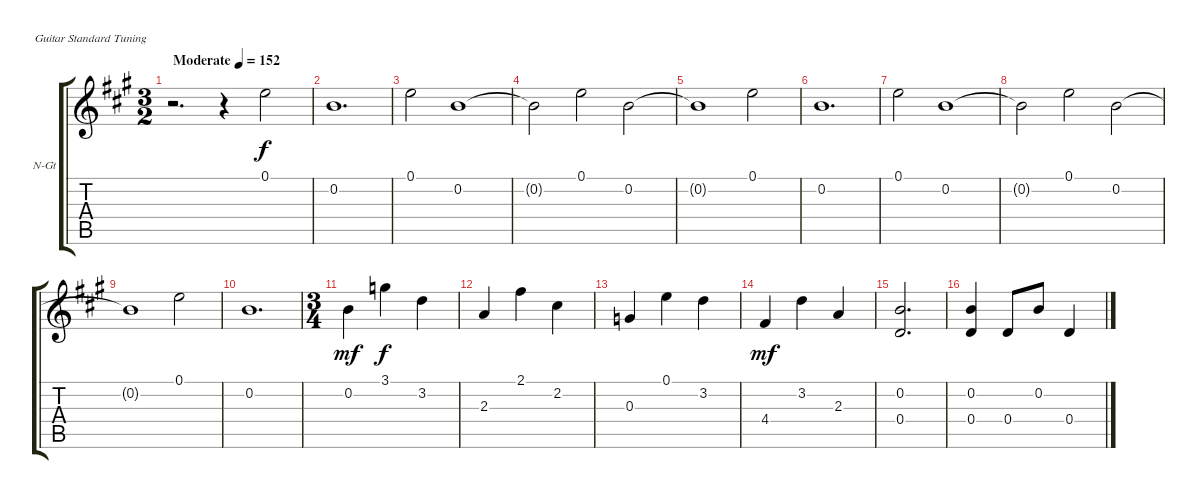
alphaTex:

\bracketExtendMode groupsimilarinstruments
\firstSystemTrackNameOrientation horizontal
\otherSystemsTrackNameOrientation horizontal
\track ("Guitar 1" "N-Gt") {instrument acousticguitarnylon}
\staff {score tabs}
\tuning (E4 B3 G3 D3 A2 E2)
\ts (3 2)
\beaming (8 4 4 4)
\tempo (152 "Moderate")
\clef g2
\ks a
r.2{d dy f instrument acousticguitarnylon} r.4 0.1.2 |
0.2.1{d} |
0.1.2 0.2.1 |
0.2{t}.2 0.1.2 0.2.2 |
0.2{t}.1 0.1.2 |
0.2.1{d} |
0.1.2 0.2.1 |
0.2{t}.2 0.1.2 0.2.2 |
0.2{t}.1 0.1.2 |
0.2.1{d} |
\ts (3 4)
\beaming (8 2 2 2)
0.2.4{dy mf} 3.1.4{dy f} 3.2.4 |
2.3.4 2.1.4 2.2.4 |
0.3.4 0.1.4 3.2.4 |
4.4.4{dy mf} 3.2.4 2.3.4 |
(0.2 0.4).2{d} |
(0.2 0.4).4 0.4.8 0.2.8 0.4.4
